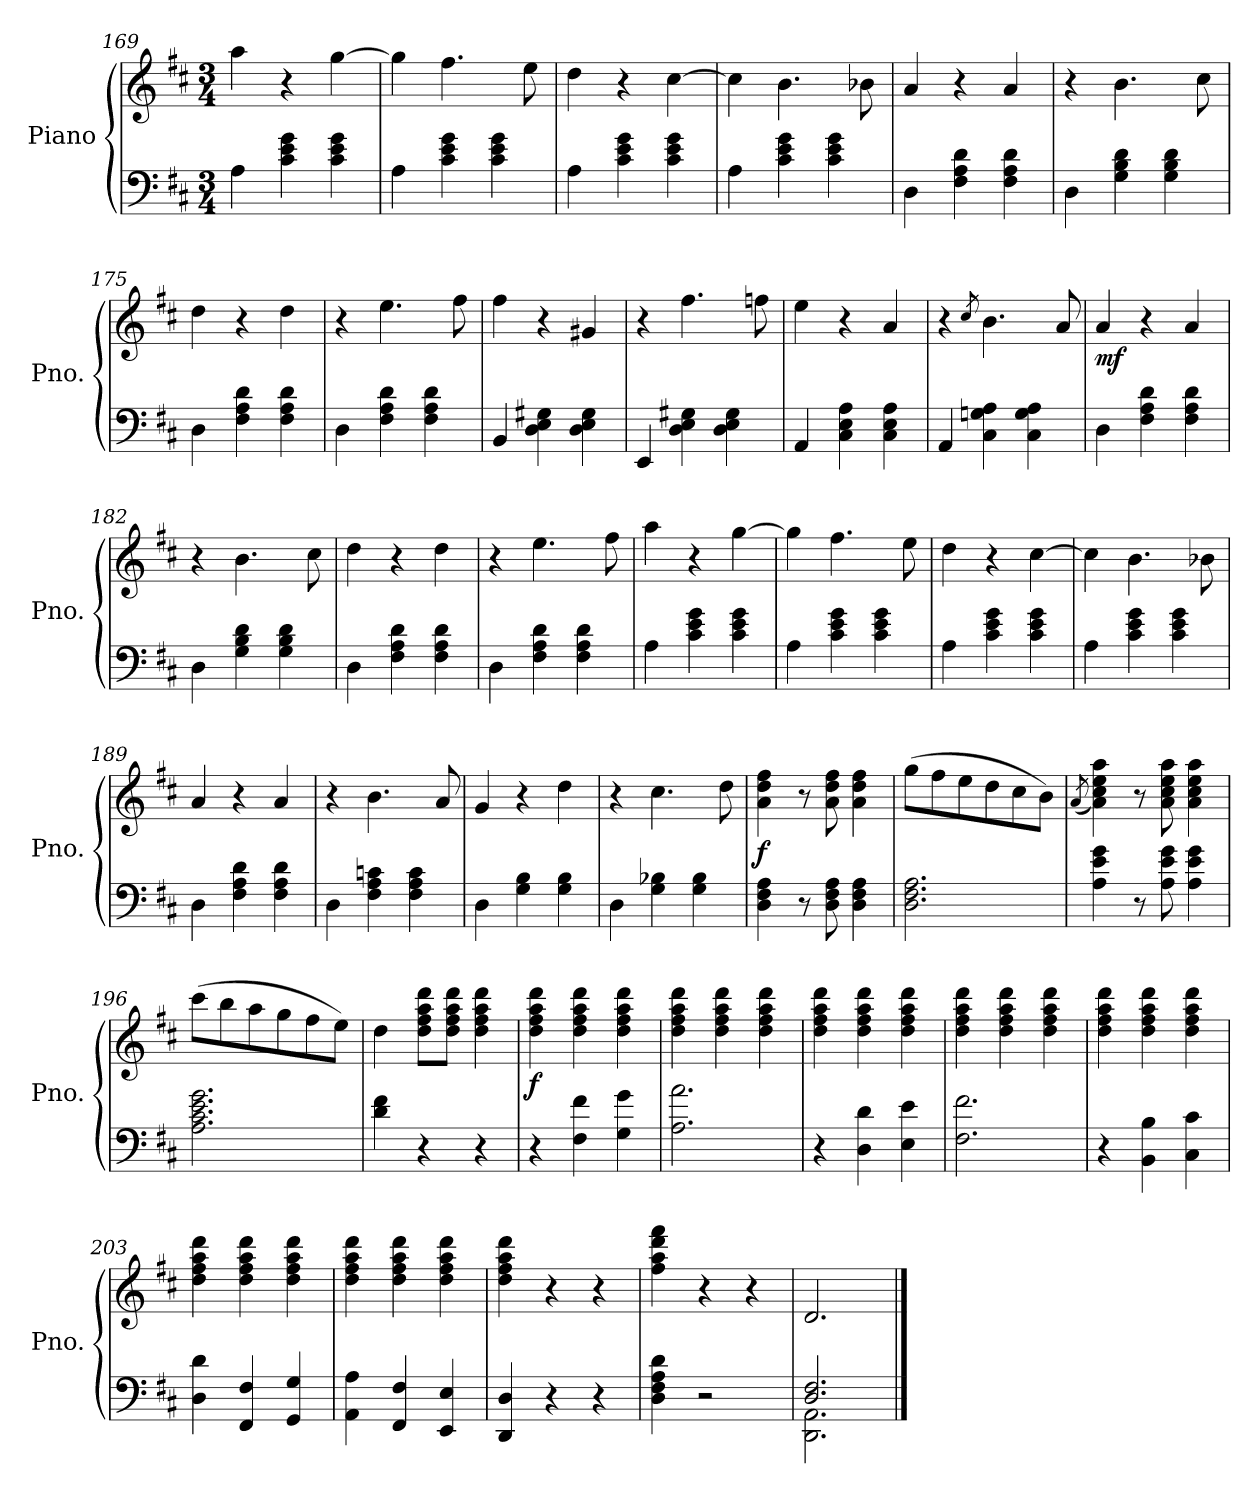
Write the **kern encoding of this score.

**kern	**kern	**dynam
*part1	*part1	*part1
*staff2	*staff1	*staff1/2
*I"Piano	*	*
*I'Pno.	*	*
*clefF4	*clefG2	*
*k[f#c#]	*k[f#c#]	*
*M3/4	*M3/4	*
=169	=169	=169
4A\	4aa\	.
4c#\ 4e\ 4g\	4r	.
4c#\ 4e\ 4g\	[4gg\	.
=170	=170	=170
4A\	4gg\]	.
4c#\ 4e\ 4g\	4.ff#\	.
4c#\ 4e\ 4g\	.	.
.	8ee\	.
=171	=171	=171
4A\	4dd\	.
4c#\ 4e\ 4g\	4r	.
4c#\ 4e\ 4g\	[4cc#\	.
=172	=172	=172
4A\	4cc#\]	.
4c#\ 4e\ 4g\	4.b\	.
4c#\ 4e\ 4g\	.	.
.	8b-X\	.
=173	=173	=173
4D\	4a/	.
4F#\ 4A\ 4d\	4r	.
4F#\ 4A\ 4d\	4a/	.
=174	=174	=174
4D\	4r	.
4G\ 4B\ 4d\	4.b\	.
4G\ 4B\ 4d\	.	.
.	8cc#\	.
=175	=175	=175
4D\	4dd\	.
4F#\ 4A\ 4d\	4r	.
4F#\ 4A\ 4d\	4dd\	.
=176	=176	=176
4D\	4r	.
4F#\ 4A\ 4d\	4.ee\	.
4F#\ 4A\ 4d\	.	.
.	8ff#\	.
!!LO:PB:g=z
=177	=177	=177
4BB/	4ff#\	.
4D\ 4E\ 4G#X\	4r	.
4D\ 4E\ 4G#\	4g#X/	.
=178	=178	=178
4EE/	4r	.
4D\ 4E\ 4G#X\	4.ff#\	.
4D\ 4E\ 4G#\	.	.
.	8ffn\	.
=179	=179	=179
4AA/	4ee\	.
4C#\ 4E\ 4A\	4r	.
4C#\ 4E\ 4A\	4a/	.
=180	=180	=180
4AA/	4r	.
.	8qcc#/	.
4C#\ 4Gn\ 4A\	4.b\	.
4C#\ 4G\ 4A\	.	.
.	8a/	.
=181	=181	=181
!	!	!LO:DY:b
4D\	4a/	mf
4F#\ 4A\ 4d\	4r	.
4F#\ 4A\ 4d\	4a/	.
=182	=182	=182
4D\	4r	.
4G\ 4B\ 4d\	4.b\	.
4G\ 4B\ 4d\	.	.
.	8cc#\	.
=183	=183	=183
4D\	4dd\	.
4F#\ 4A\ 4d\	4r	.
4F#\ 4A\ 4d\	4dd\	.
=184	=184	=184
4D\	4r	.
4F#\ 4A\ 4d\	4.ee\	.
4F#\ 4A\ 4d\	.	.
.	8ff#\	.
=185	=185	=185
4A\	4aa\	.
4c#\ 4e\ 4g\	4r	.
4c#\ 4e\ 4g\	[4gg\	.
=186	=186	=186
4A\	4gg\]	.
4c#\ 4e\ 4g\	4.ff#\	.
4c#\ 4e\ 4g\	.	.
.	8ee\	.
!!LO:LB:g=z
=187	=187	=187
4A\	4dd\	.
4c#\ 4e\ 4g\	4r	.
4c#\ 4e\ 4g\	[4cc#\	.
=188	=188	=188
4A\	4cc#\]	.
4c#\ 4e\ 4g\	4.b\	.
4c#\ 4e\ 4g\	.	.
.	8b-X\	.
=189	=189	=189
4D\	4a/	.
4F#\ 4A\ 4d\	4r	.
4F#\ 4A\ 4d\	4a/	.
=190	=190	=190
4D\	4r	.
4F#\ 4A\ 4cn\	4.b\	.
4F#\ 4A\ 4c\	.	.
.	8a/	.
=191	=191	=191
4D\	4g/	.
4G\ 4B\	4r	.
4G\ 4B\	4dd\	.
=192	=192	=192
4D\	4r	.
4G\ 4B-X\	4.cc#\	.
4G\ 4B-\	.	.
.	8dd\	.
=193	=193	=193
!	!	!LO:DY:b
4D\ 4F#\ 4A\	4a\ 4dd\ 4ff#\	f
8r	8r	.
8D\ 8F#\ 8A\	8a\ 8dd\ 8ff#\	.
4D\ 4F#\ 4A\	4a\ 4dd\ 4ff#\	.
=194	=194	=194
2.D\ 2.F#\ 2.A\	(>8gg\L	.
.	8ff#\	.
.	8ee\	.
.	8dd\	.
.	8cc#\	.
.	8b\J)	.
=195	=195	=195
.	(<8qa/	.
4A\ 4e\ 4g\	4a\ 4cc#\ 4ee\ 4aa\)	.
8r	8r	.
8A\ 8e\ 8g\	8a\ 8cc#\ 8ee\ 8aa\	.
4A\ 4e\ 4g\	4a\ 4cc#\ 4ee\ 4aa\	.
=196	=196	=196
2.A\ 2.c#\ 2.e\ 2.g\	(>8ccc#\L	.
.	8bb\	.
.	8aa\	.
.	8gg\	.
.	8ff#\	.
.	8ee\J)	.
!!LO:LB:g=z
=197	=197	=197
4d\ 4f#\	4dd\	.
4r	8dd\ 8ff#\ 8aa\ 8ddd\L	.
.	8dd\ 8ff#\ 8aa\ 8ddd\J	.
4r	4dd\ 4ff#\ 4aa\ 4ddd\	.
=198	=198	=198
!	!	!LO:DY:b
4r	4dd\ 4ff#\ 4aa\ 4ddd\	f
4F#\ 4f#\	4dd\ 4ff#\ 4aa\ 4ddd\	.
4G\ 4g\	4dd\ 4ff#\ 4aa\ 4ddd\	.
=199	=199	=199
2.A\ 2.a\	4dd\ 4ff#\ 4aa\ 4ddd\	.
.	4dd\ 4ff#\ 4aa\ 4ddd\	.
.	4dd\ 4ff#\ 4aa\ 4ddd\	.
=200	=200	=200
4r	4dd\ 4ff#\ 4aa\ 4ddd\	.
4D\ 4d\	4dd\ 4ff#\ 4aa\ 4ddd\	.
4E\ 4e\	4dd\ 4ff#\ 4aa\ 4ddd\	.
=201	=201	=201
2.F#\ 2.f#\	4dd\ 4ff#\ 4aa\ 4ddd\	.
.	4dd\ 4ff#\ 4aa\ 4ddd\	.
.	4dd\ 4ff#\ 4aa\ 4ddd\	.
=202	=202	=202
4r	4dd\ 4ff#\ 4aa\ 4ddd\	.
4BB\ 4B\	4dd\ 4ff#\ 4aa\ 4ddd\	.
4C#\ 4c#\	4dd\ 4ff#\ 4aa\ 4ddd\	.
=203	=203	=203
4D\ 4d\	4dd\ 4ff#\ 4aa\ 4ddd\	.
4FF#/ 4F#/	4dd\ 4ff#\ 4aa\ 4ddd\	.
4GG/ 4G/	4dd\ 4ff#\ 4aa\ 4ddd\	.
=204	=204	=204
4AA\ 4A\	4dd\ 4ff#\ 4aa\ 4ddd\	.
4FF#/ 4F#/	4dd\ 4ff#\ 4aa\ 4ddd\	.
4EE/ 4E/	4dd\ 4ff#\ 4aa\ 4ddd\	.
=205	=205	=205
4DD/ 4D/	4dd\ 4ff#\ 4aa\ 4ddd\	.
4r	4r	.
4r	4r	.
=206	=206	=206
4D\ 4F#\ 4A\ 4d\	4ff#\ 4aa\ 4ddd\ 4fff#\	.
2r	4r	.
.	4r	.
=207	=207	=207
*^	*	*
2.D/ 2.F#/	2.DD\ 2.AA\	2.d/	.
*v	*v	*	*
==	==	==
*-	*-	*-
